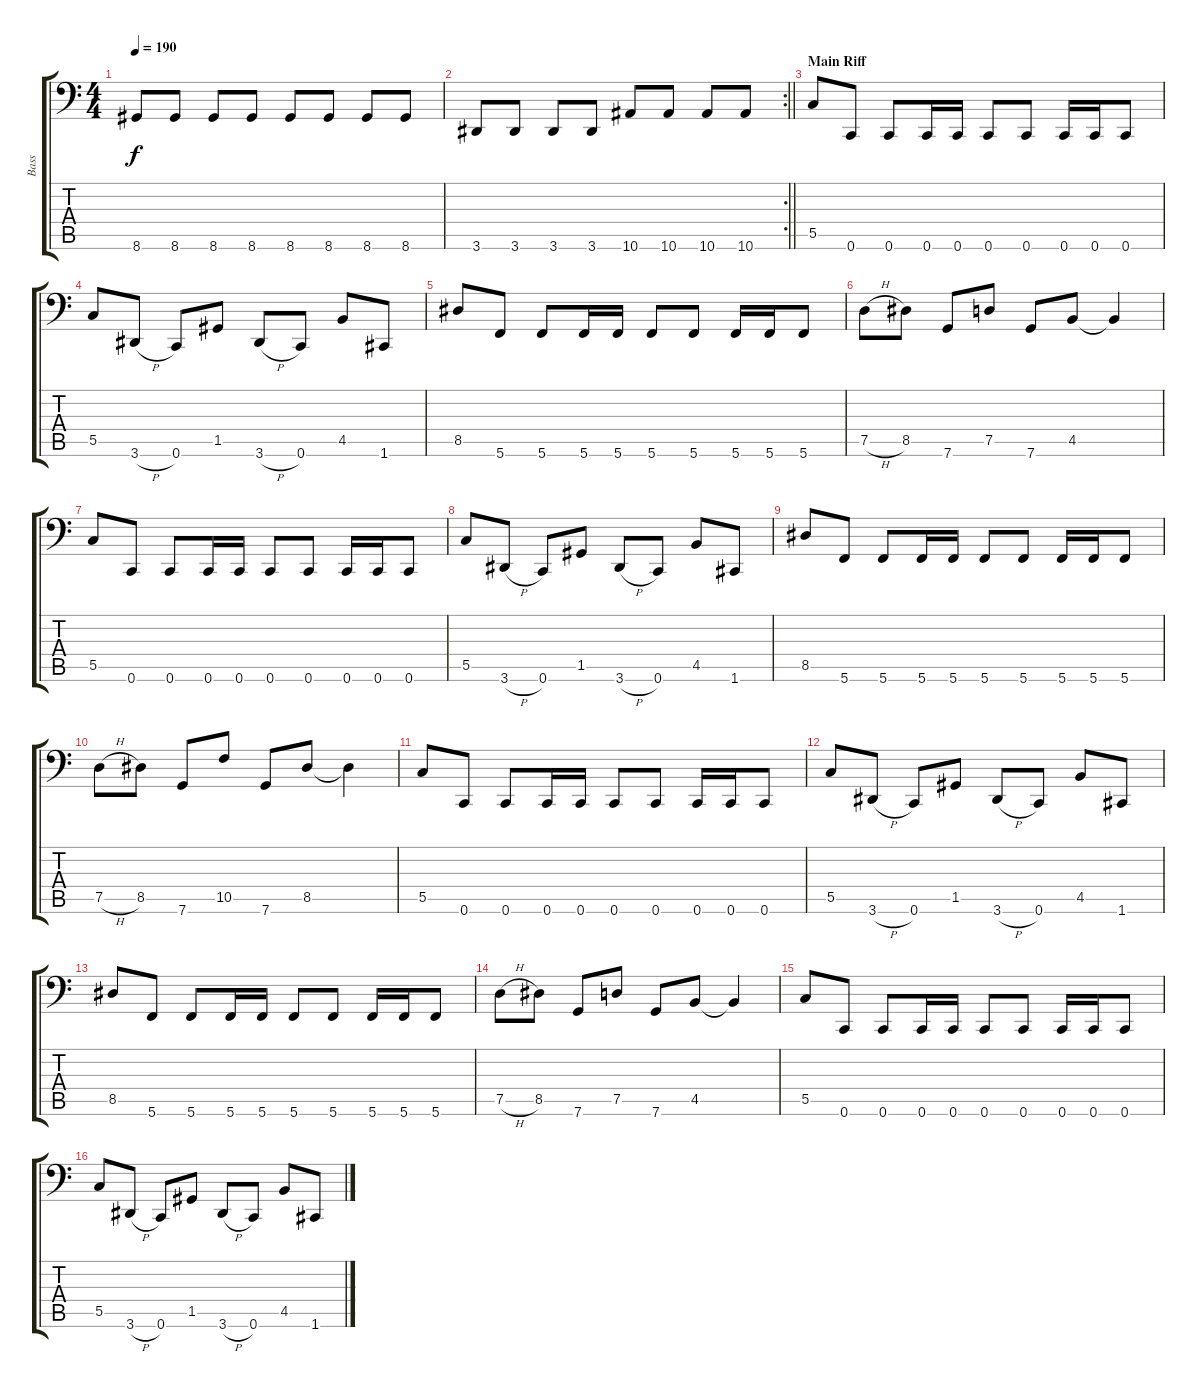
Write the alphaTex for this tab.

\track ("Bass" "Bass") {instrument electricbasspick}
\staff {score tabs}
\tuning (D3 A2 F2 C2 G1 C1) {hide}
\ts (4 4)
\tempo 190
\clef f4
\ks c
8.6.8{dy f} 8.6.8 8.6.8 8.6.8 8.6.8 8.6.8 8.6.8 8.6.8 |
\rc 2
\barLineRight lightlight
3.6.8 3.6.8 3.6.8 3.6.8 10.6.8 10.6.8 10.6.8 10.6.8 |
\section ("" "Main Riff")
5.5.8 0.6.8 0.6.8 0.6.16 0.6.16 0.6.8 0.6.8 0.6.16 0.6.16 0.6.8 |
5.5.8 3.6{h}.8 0.6.8 1.5.8 3.6{h}.8 0.6.8 4.5.8 1.6.8 |
8.5.8 5.6.8 5.6.8 5.6.16 5.6.16 5.6.8 5.6.8 5.6.16 5.6.16 5.6.8 |
7.5{h}.8 8.5.8 7.6.8 7.5.8 7.6.8 4.5.8 4.5{t}.4 |
5.5.8 0.6.8 0.6.8 0.6.16 0.6.16 0.6.8 0.6.8 0.6.16 0.6.16 0.6.8 |
5.5.8 3.6{h}.8 0.6.8 1.5.8 3.6{h}.8 0.6.8 4.5.8 1.6.8 |
8.5.8 5.6.8 5.6.8 5.6.16 5.6.16 5.6.8 5.6.8 5.6.16 5.6.16 5.6.8 |
7.5{h}.8 8.5.8 7.6.8 10.5.8 7.6.8 8.5.8 8.5{t}.4 |
5.5.8 0.6.8 0.6.8 0.6.16 0.6.16 0.6.8 0.6.8 0.6.16 0.6.16 0.6.8 |
5.5.8 3.6{h}.8 0.6.8 1.5.8 3.6{h}.8 0.6.8 4.5.8 1.6.8 |
8.5.8 5.6.8 5.6.8 5.6.16 5.6.16 5.6.8 5.6.8 5.6.16 5.6.16 5.6.8 |
7.5{h}.8 8.5.8 7.6.8 7.5.8 7.6.8 4.5.8 4.5{t}.4 |
5.5.8 0.6.8 0.6.8 0.6.16 0.6.16 0.6.8 0.6.8 0.6.16 0.6.16 0.6.8 |
5.5.8 3.6{h}.8 0.6.8 1.5.8 3.6{h}.8 0.6.8 4.5.8 1.6.8
